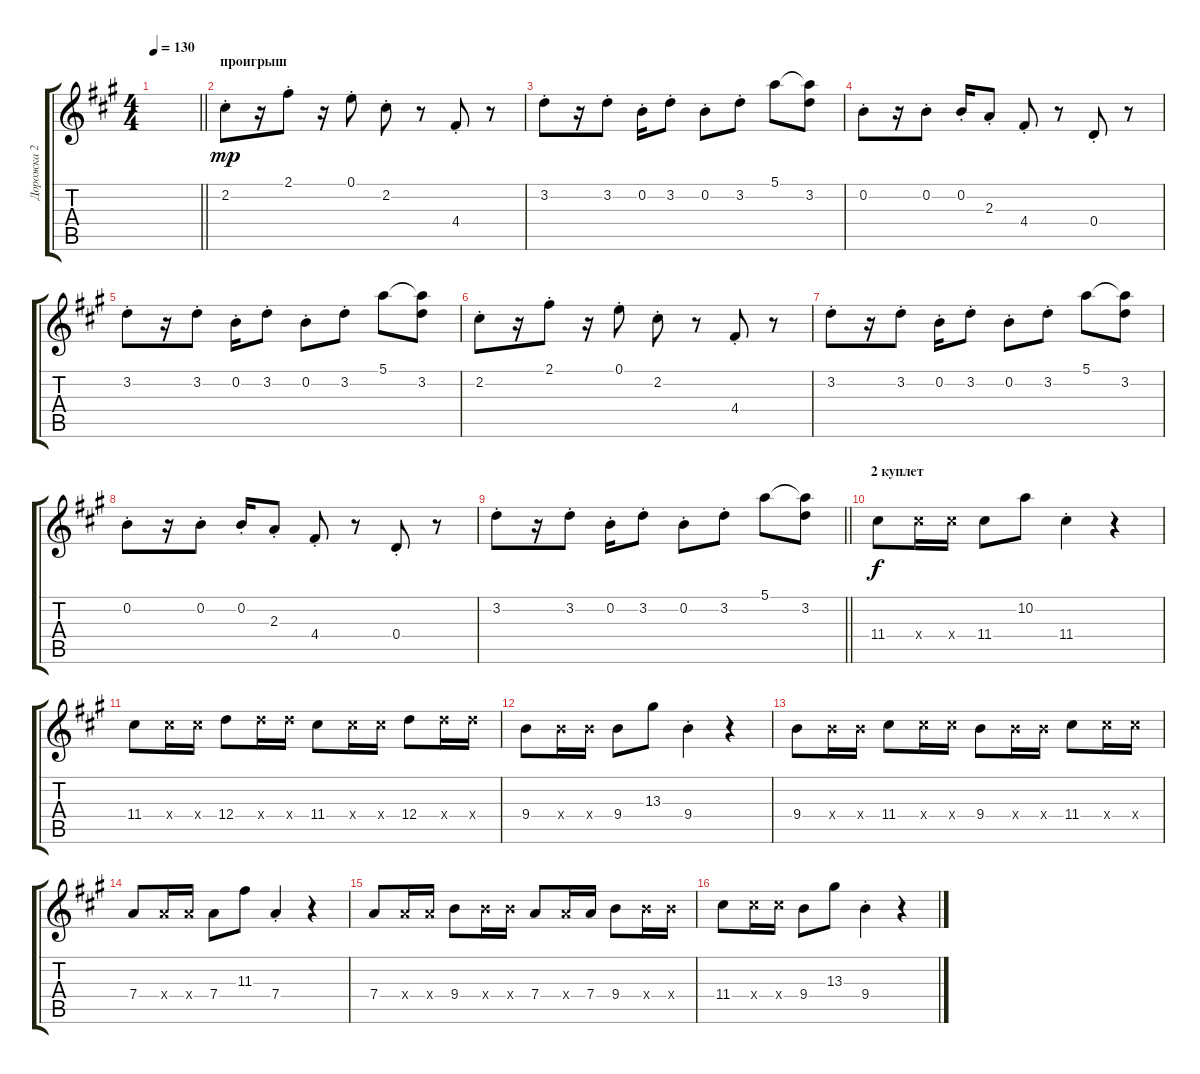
\track ("Дорожка 2" "Дорожка 2") {instrument electricguitarjazz}
\staff {score tabs}
\tuning (E4 B3 G3 D3 A2 E2) {hide}
\ts (4 4)
\tempo 130
\clef g2
\barLineRight lightlight
\ks f#minor
|
\section ("" "проигрыш")
2.2{st}.8{dy mp volume 16} r.16 2.1{st}.8 r.16 0.1{st}.8 2.2{st}.8 r.8 4.4{st}.8 r.8 |
3.2{st}.8 r.16 3.2{st}.8 0.2{st}.16 3.2{st}.8 0.2{st}.8 3.2{st}.8 5.1.8 (5.1{t} 3.2).8 |
0.2{st}.8 r.16 0.2{st}.8 0.2{st}.16 2.3{st}.8 4.4{st}.8 r.8 0.4{st}.8 r.8 |
3.2{st}.8 r.16 3.2{st}.8 0.2{st}.16 3.2{st}.8 0.2{st}.8 3.2{st}.8 5.1.8 (5.1{t} 3.2).8 |
2.2{st}.8 r.16 2.1{st}.8 r.16 0.1{st}.8 2.2{st}.8 r.8 4.4{st}.8 r.8 |
3.2{st}.8 r.16 3.2{st}.8 0.2{st}.16 3.2{st}.8 0.2{st}.8 3.2{st}.8 5.1.8 (5.1{t} 3.2).8 |
0.2{st}.8 r.16 0.2{st}.8 0.2{st}.16 2.3{st}.8 4.4{st}.8 r.8 0.4{st}.8 r.8 |
\barLineRight lightlight
3.2{st}.8 r.16 3.2{st}.8 0.2{st}.16 3.2{st}.8 0.2{st}.8 3.2{st}.8 5.1.8 (5.1{t} 3.2).8 |
\section ("" "2 куплет")
11.4.8{dy f volume 12} 11.4{x}.16 11.4{x}.16 11.4.8 10.2.8 11.4{st}.4 r.4 |
11.4.8 11.4{x}.16 11.4{x}.16 12.4.8 12.4{x}.16 12.4{x}.16 11.4.8 11.4{x}.16 11.4{x}.16 12.4.8 12.4{x}.16 12.4{x}.16 |
9.4.8 9.4{x}.16 9.4{x}.16 9.4.8 13.3.8 9.4{st}.4 r.4 |
9.4.8 9.4{x}.16 9.4{x}.16 11.4.8 11.4{x}.16 11.4{x}.16 9.4.8 9.4{x}.16 9.4{x}.16 11.4.8 11.4{x}.16 11.4{x}.16 |
7.4.8 7.4{x}.16 7.4{x}.16 7.4.8 11.3.8 7.4{st}.4 r.4 |
7.4.8 7.4{x}.16 7.4{x}.16 9.4.8 9.4{x}.16 9.4{x}.16 7.4.8 7.4{x}.16 7.4.16 9.4.8 9.4{x}.16 9.4{x}.16 |
11.4.8 11.4{x}.16 11.4{x}.16 9.4.8 13.3.8 9.4{st}.4 r.4
